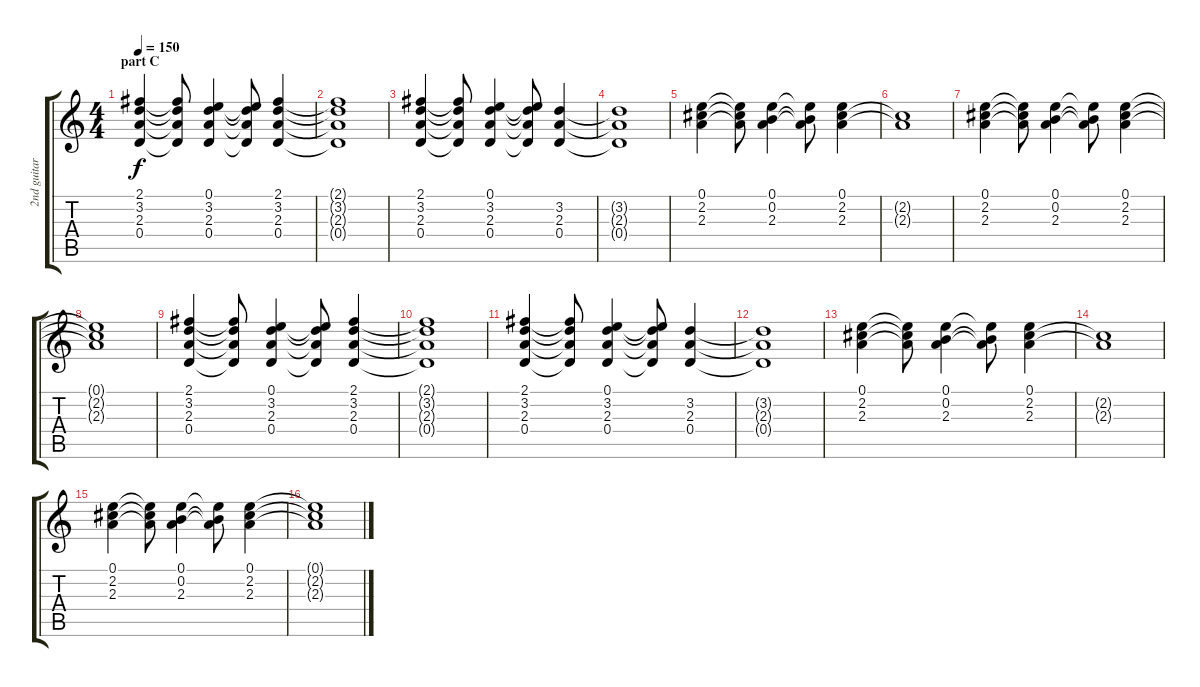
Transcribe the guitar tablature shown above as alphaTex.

\track ("2nd guitar" "2nd guitar") {instrument overdrivenguitar}
\staff {score tabs}
\tuning (E4 B3 G3 D3 A2 E2) {hide}
\ts (4 4)
\section ("" "part C")
\tempo 150
\clef g2
\ks c
(2.1 3.2 2.3 0.4).4{dy f} (2.1{t} 3.2{t} 2.3{t} 0.4{t}).8 (0.1 3.2 2.3 0.4).4 (0.1{t} 3.2{t} 2.3{t} 0.4{t}).8 (2.1 3.2 2.3 0.4).4 |
(2.1{t} 3.2{t} 2.3{t} 0.4{t}).1 |
(2.1 3.2 2.3 0.4).4 (2.1{t} 3.2{t} 2.3{t} 0.4{t}).8 (0.1 3.2 2.3 0.4).4 (0.1{t} 3.2{t} 2.3{t} 0.4{t}).8 (3.2 2.3 0.4).4 |
(3.2{t} 2.3{t} 0.4{t}).1 |
(0.1 2.2 2.3).4 (0.1{t} 2.2{t} 2.3{t}).8 (0.1 0.2 2.3).4 (0.1{t} 0.2{t} 2.3{t}).8 (0.1 2.2 2.3).4 |
(2.2{t} 2.3{t}).1 |
(0.1 2.2 2.3).4 (0.1{t} 2.2{t} 2.3{t}).8 (0.1 0.2 2.3).4 (0.1{t} 0.2{t} 2.3{t}).8 (0.1 2.2 2.3).4 |
(0.1{t} 2.2{t} 2.3{t}).1 |
(2.1 3.2 2.3 0.4).4 (2.1{t} 3.2{t} 2.3{t} 0.4{t}).8 (0.1 3.2 2.3 0.4).4 (0.1{t} 3.2{t} 2.3{t} 0.4{t}).8 (2.1 3.2 2.3 0.4).4 |
(2.1{t} 3.2{t} 2.3{t} 0.4{t}).1 |
(2.1 3.2 2.3 0.4).4 (2.1{t} 3.2{t} 2.3{t} 0.4{t}).8 (0.1 3.2 2.3 0.4).4 (0.1{t} 3.2{t} 2.3{t} 0.4{t}).8 (3.2 2.3 0.4).4 |
(3.2{t} 2.3{t} 0.4{t}).1 |
(0.1 2.2 2.3).4 (0.1{t} 2.2{t} 2.3{t}).8 (0.1 0.2 2.3).4 (0.1{t} 0.2{t} 2.3{t}).8 (0.1 2.2 2.3).4 |
(2.2{t} 2.3{t}).1 |
(0.1 2.2 2.3).4 (0.1{t} 2.2{t} 2.3{t}).8 (0.1 0.2 2.3).4 (0.1{t} 0.2{t} 2.3{t}).8 (0.1 2.2 2.3).4 |
(0.1{t} 2.2{t} 2.3{t}).1
